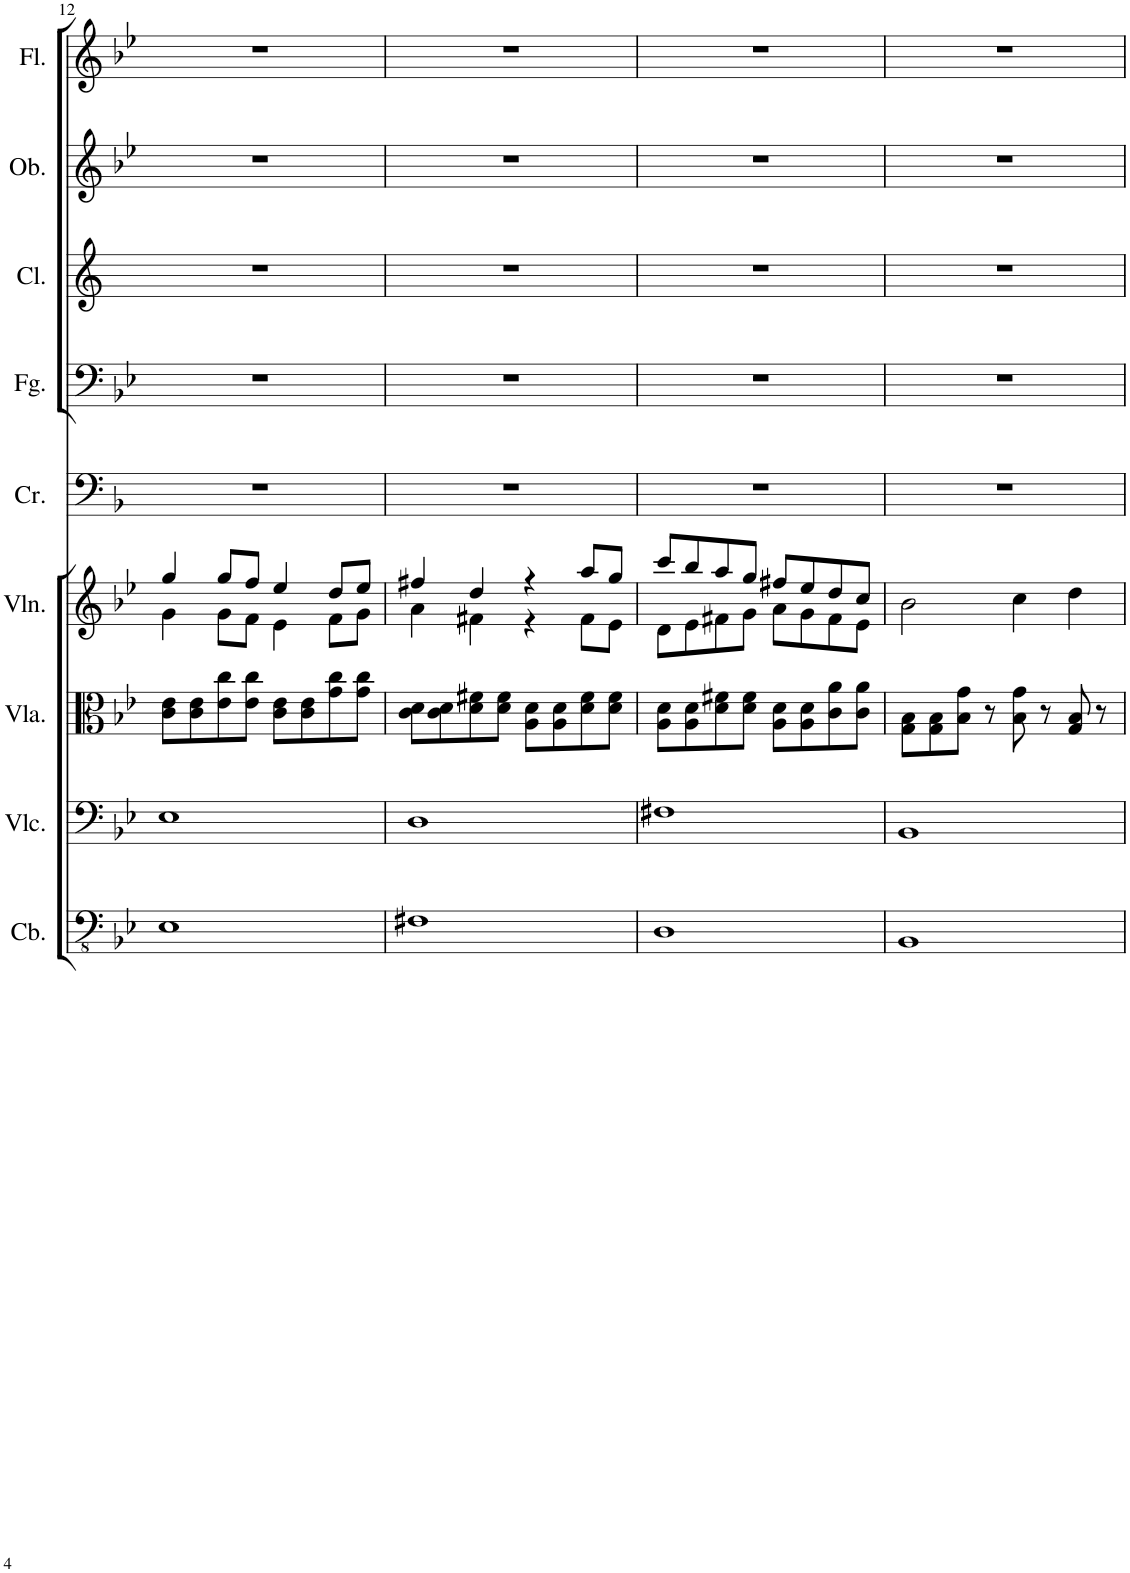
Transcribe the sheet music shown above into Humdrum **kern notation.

**kern	**kern	**kern	**kern	**kern	**kern	**kern	**kern	**kern
*part9	*part8	*part7	*part6	*part5	*part4	*part3	*part2	*part1
*staff9	*staff8	*staff7	*staff6	*staff5	*staff4	*staff3	*staff2	*staff1
*I"Contrebasse	*I"Violoncello	*I"Viola	*I"Violino	*I"Corno in Fa	*I"Fagotto	*I"Clarinetto Soprano in Sib	*I"Oboe	*I"Flauto in Do
*I'Cb.	*I'Vlc.	*I'Vla.	*I'Vln.	*I'Cr.	*I'Fg.	*I'Cl.	*I'Ob.	*I'Fl.
!!LO:PB:g=z
*clefFv4	*clefF4	*clefC3	*clefG2	*clefF4	*clefF4	*clefG2	*clefG2	*clefG2
*Trd7c12	*	*	*	*Trd4c7	*	*Trd1c2	*	*
*k[b-e-]	*k[b-e-]	*k[b-e-]	*k[b-e-]	*k[b-]	*k[b-e-]	*k[]	*k[b-e-]	*k[b-e-]
*M2/2	*M2/2	*M2/2	*M2/2	*M2/2	*M2/2	*M2/2	*M2/2	*M2/2
=12	=12	=12	=12	=12	=12	=12	=12	=12
*	*	*	*^	*	*	*	*	*
1EE-	1E-	8c\ 8e-\L	4gg/	4g\	1r	1r	1r	1r	1r
.	.	8c\ 8e-\	.	.	.	.	.	.	.
.	.	8e-\ 8cc\	8gg/L	8g\L	.	.	.	.	.
.	.	8e-\ 8cc\J	8ff/J	8f\J	.	.	.	.	.
.	.	8c\ 8e-\L	4ee-/	4e-\	.	.	.	.	.
.	.	8c\ 8e-\	.	.	.	.	.	.	.
.	.	8g\ 8cc\	8dd/L	8f\L	.	.	.	.	.
.	.	8g\ 8cc\J	8ee-/J	8g\J	.	.	.	.	.
=13	=13	=13	=13	=13	=13	=13	=13	=13	=13
1FF#X	1D	8c\ 8d\L	4ff#X/	4a\	1r	1r	1r	1r	1r
.	.	8c\ 8d\	.	.	.	.	.	.	.
.	.	8d\ 8f#X\	4dd/	4f#X\	.	.	.	.	.
.	.	8d\ 8f#\J	.	.	.	.	.	.	.
.	.	8A\ 8d\L	4r	4r	.	.	.	.	.
.	.	8A\ 8d\	.	.	.	.	.	.	.
.	.	8d\ 8f#\	8aa/L	8f#\L	.	.	.	.	.
.	.	8d\ 8f#\J	8gg/J	8e-\J	.	.	.	.	.
=14	=14	=14	=14	=14	=14	=14	=14	=14	=14
1DD	1F#X	8A\ 8d\L	8ccc/L	8d\L	1r	1r	1r	1r	1r
.	.	8A\ 8d\	8bb-/	8e-\	.	.	.	.	.
.	.	8d\ 8f#X\	8aa/	8f#X\	.	.	.	.	.
.	.	8d\ 8f#\J	8gg/J	8g\J	.	.	.	.	.
.	.	8A\ 8d\L	8ff#X/L	8a\L	.	.	.	.	.
.	.	8A\ 8d\	8ee-/	8g\	.	.	.	.	.
.	.	8c\ 8a\	8dd/	8f#\	.	.	.	.	.
.	.	8c\ 8a\J	8cc/J	8e-\J	.	.	.	.	.
*	*	*	*v	*v	*	*	*	*	*
=15	=15	=15	=15	=15	=15	=15	=15	=15
1BBB-	1BB-	8G\ 8B-\L	2b-\	1r	1r	1r	1r	1r
.	.	8G\ 8B-\	.	.	.	.	.	.
.	.	8B-\ 8g\J	.	.	.	.	.	.
.	.	8r	.	.	.	.	.	.
.	.	8B-\ 8g\	4cc\	.	.	.	.	.
.	.	8r	.	.	.	.	.	.
.	.	8G/ 8B-/	4dd\	.	.	.	.	.
.	.	8r	.	.	.	.	.	.
=	=	=	=	=	=	=	=	=
*-	*-	*-	*-	*-	*-	*-	*-	*-
